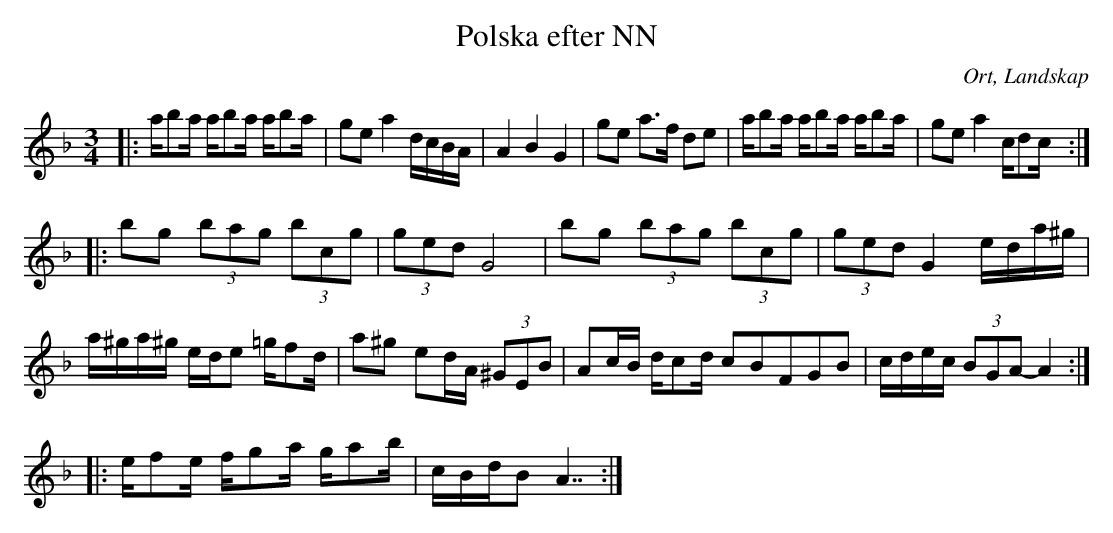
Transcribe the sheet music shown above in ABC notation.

X:1
T:Polska efter NN
O:Ort, Landskap
M:3/4
L:1/8
K:Dm
|: a/ba/ a/ba/ a/ba/ | ge a2 d/c/B/A/| A2 B2 G2 | ge a>f de| a/ba/ a/ba/ a/ba/|ge a2 c/dc/:|
|:bg (3bag (3bcg| (3ged G4 |bg (3bag (3bcg| (3ged G2 e/d/a/^g/| a/^g/a/^g/ e/d/e =g/fd/ |a^g ed/A/ (3^GEB| Ac/B/ d/cd/ c2/5B2/5F2/5G2/5B2/5|  c/d/e/c/ (3BGA-A2 :|
|:e/fe/ f/ga/ g/ab/ | c/B/d/B A7/2:|
